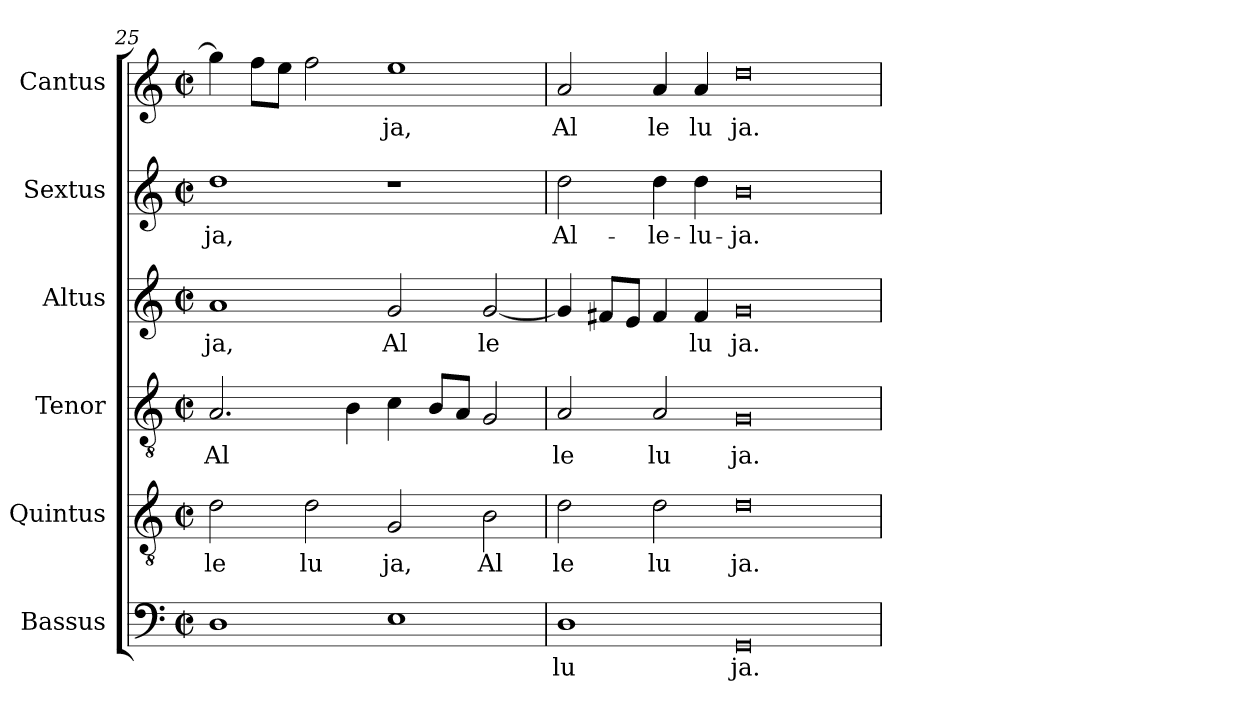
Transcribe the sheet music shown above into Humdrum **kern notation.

**kern	**text	**kern	**text	**kern	**text	**kern	**text	**kern	**text	**kern	**text
*part6	*part6	*part5	*part5	*part4	*part4	*part3	*part3	*part2	*part2	*part1	*part1
*staff6	*staff6	*staff5	*staff5	*staff4	*staff4	*staff3	*staff3	*staff2	*staff2	*staff1	*staff1
*I"Bassus	*	*I"Quintus	*	*I"Tenor	*	*I"Altus	*	*I"Sextus	*	*I"Cantus	*
*clefF4	*	*clefGv2	*	*clefGv2	*	*clefG2	*	*clefG2	*	*clefG2	*
*M2/2	*	*M2/2	*	*M2/2	*	*M2/2	*	*M2/2	*	*M2/2	*
*met(c|)	*	*met(c|)	*	*met(c|)	*	*met(c|)	*	*met(c|)	*	*met(c|)	*
=25	=25	=25	=25	=25	=25	=25	=25	=25	=25	=25	=25
!	!	!	!LO:LY:b:cj	!	!LO:LY:b:cj	!	!LO:LY:b:cj	!	!LO:LY:b:cj	!	!
1D	.	2d\	le	2.A/	Al	1a	ja,	1dd	-ja,	4gg\]	.
.	.	.	.	.	.	.	.	.	.	8ff\L	.
.	.	.	.	.	.	.	.	.	.	8ee\J	.
!	!	!	!LO:LY:b:cj	!	!	!	!	!	!	!	!
.	.	2d\	lu	.	.	.	.	.	.	2ff\	.
.	.	.	.	4B\	.	.	.	.	.	.	.
!	!	!	!LO:LY:b:cj	!	!	!	!LO:LY:b:cj	!	!	!	!LO:LY:b:cj
1E	.	2G/	ja,	4c\	.	2g/	Al	1r	.	1ee	ja,
.	.	.	.	8B/L	.	.	.	.	.	.	.
.	.	.	.	8A/J	.	.	.	.	.	.	.
!	!	!	!LO:LY:b:cj	!	!	!	!LO:LY:b:cj	!	!	!	!
.	.	2B\	Al	2G/	.	[<2g/	le	.	.	.	.
=26	=26	=26	=26	=26	=26	=26	=26	=26	=26	=26	=26
!	!LO:LY:b:cj	!	!LO:LY:b:cj	!	!LO:LY:b:cj	!	!	!	!LO:LY:b:cj	!	!LO:LY:b:cj
1D	lu	2d\	le	2A/	le	4g/]	.	2dd\	Al-	2a/	Al
.	.	.	.	.	.	8f#X/L	.	.	.	.	.
.	.	.	.	.	.	8e/J	.	.	.	.	.
!	!	!	!LO:LY:b:cj	!	!LO:LY:b:cj	!	!	!	!LO:LY:b:cj	!	!LO:LY:b:cj
.	.	2d\	lu	2A/	lu	4f#/	.	4dd\	-le-	4a/	le
!	!	!	!	!	!	!	!LO:LY:b:cj	!	!LO:LY:b:cj	!	!LO:LY:b:cj
.	.	.	.	.	.	4f#/	lu	4dd\	-lu-	4a/	lu
!	!LO:LY:b:cj	!	!LO:LY:b:cj	!	!LO:LY:b:cj	!	!LO:LY:b:cj	!	!LO:LY:b:cj	!	!LO:LY:b:cj
0GG	ja.	0d	ja.	0G	ja.	0g	ja.	0b	-ja.	0dd	ja.
=	=	=	=	=	=	=	=	=	=	=	=
*-	*-	*-	*-	*-	*-	*-	*-	*-	*-	*-	*-
